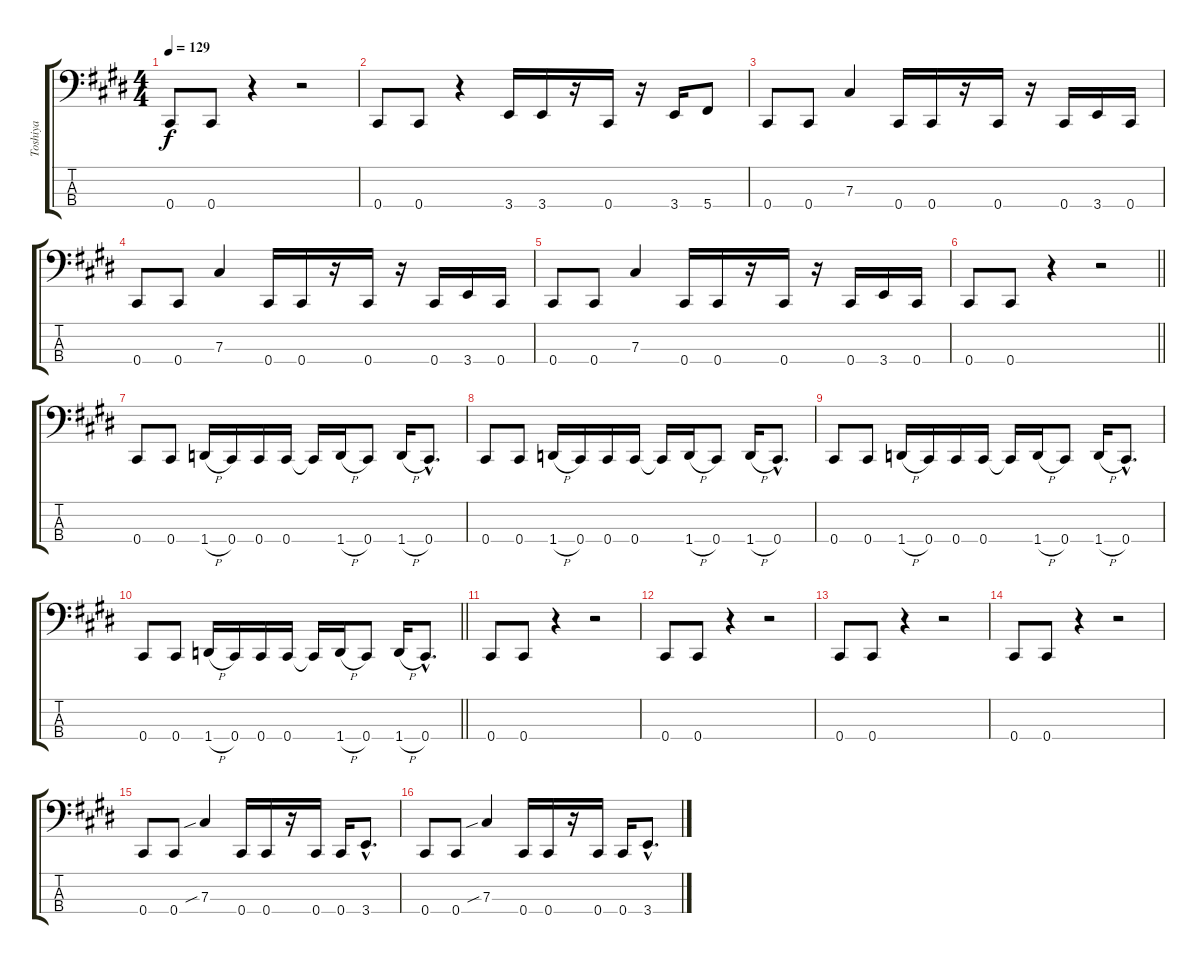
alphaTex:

\track ("Toshiya" "Toshiya") {instrument electricbasspick}
\staff {score tabs}
\tuning (E2 B1 Gb1 Db1) {hide}
\ts (4 4)
\tempo 129
\clef f4
\ks e
0.4.8{dy f} 0.4.8 r.4 r.2 |
0.4.8 0.4.8 r.4 3.4.16 3.4.16 r.16 0.4.16 r.16 3.4.16 5.4.8 |
0.4.8 0.4.8 7.3.4 0.4.16 0.4.16 r.16 0.4.16 r.16 0.4.16 3.4.16 0.4.16 |
0.4.8 0.4.8 7.3.4 0.4.16 0.4.16 r.16 0.4.16 r.16 0.4.16 3.4.16 0.4.16 |
0.4.8 0.4.8 7.3.4 0.4.16 0.4.16 r.16 0.4.16 r.16 0.4.16 3.4.16 0.4.16 |
\barLineRight lightlight
0.4.8 0.4.8 r.4 r.2 |
0.4.8 0.4.8 1.4{h}.16 0.4.16 0.4.16 0.4.16 0.4{t}.16 1.4{h}.16 0.4.8 1.4{h}.16 0.4{hac}.8{d} |
0.4.8 0.4.8 1.4{h}.16 0.4.16 0.4.16 0.4.16 0.4{t}.16 1.4{h}.16 0.4.8 1.4{h}.16 0.4{hac}.8{d} |
0.4.8 0.4.8 1.4{h}.16 0.4.16 0.4.16 0.4.16 0.4{t}.16 1.4{h}.16 0.4.8 1.4{h}.16 0.4{hac}.8{d} |
\barLineRight lightlight
0.4.8 0.4.8 1.4{h}.16 0.4.16 0.4.16 0.4.16 0.4{t}.16 1.4{h}.16 0.4.8 1.4{h}.16 0.4{hac}.8{d} |
0.4.8 0.4.8 r.4 r.2 |
0.4.8 0.4.8 r.4 r.2 |
0.4.8 0.4.8 r.4 r.2 |
0.4.8 0.4.8 r.4 r.2 |
0.4.8 0.4.8 7.3{sib}.4 0.4.16 0.4.16 r.16 0.4.16 0.4.16 3.4{hac}.8{d} |
0.4.8 0.4.8 7.3{sib}.4 0.4.16 0.4.16 r.16 0.4.16 0.4.16 3.4{hac}.8{d}
